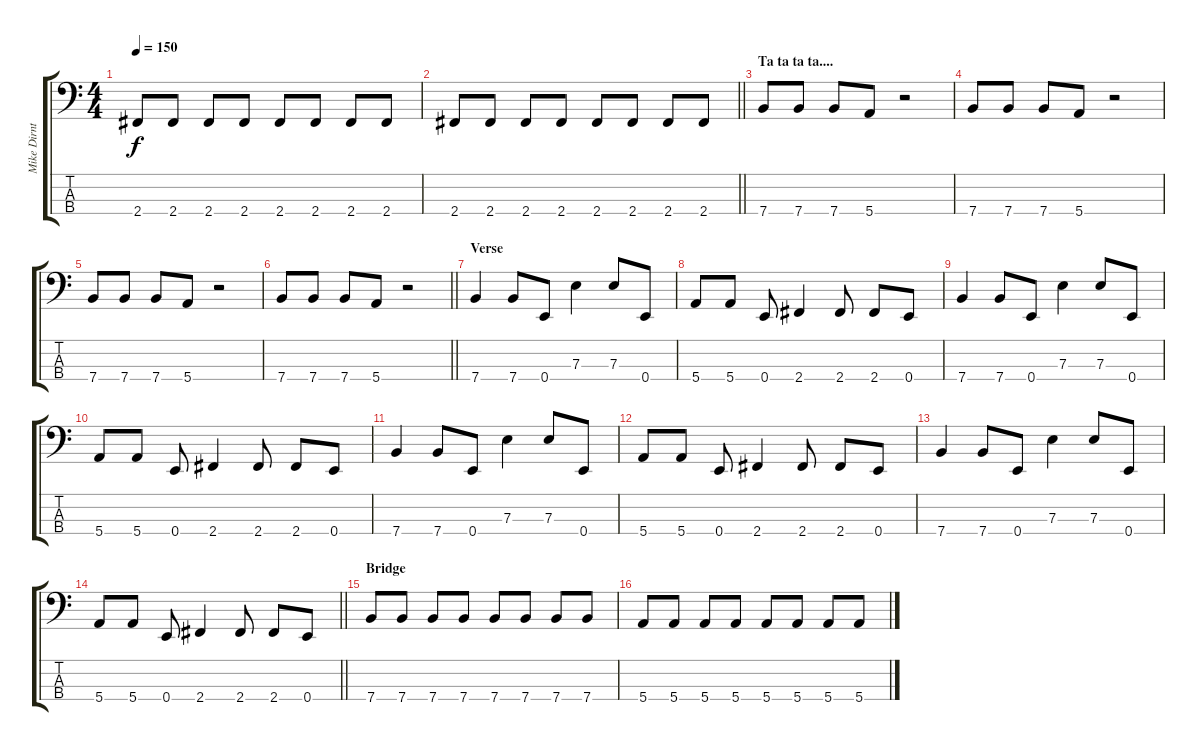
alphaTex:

\track ("Mike Dirnt" "Mike Dirnt") {instrument electricbassfinger}
\staff {score tabs}
\tuning (G2 D2 A1 E1) {hide}
\ts (4 4)
\tempo 150
\clef f4
\ks c
2.4.8{dy f} 2.4.8 2.4.8 2.4.8 2.4.8 2.4.8 2.4.8 2.4.8 |
\barLineRight lightlight
2.4.8 2.4.8 2.4.8 2.4.8 2.4.8 2.4.8 2.4.8 2.4.8 |
\section ("" "Ta ta ta ta....")
7.4.8 7.4.8 7.4.8 5.4.8 r.2 |
7.4.8 7.4.8 7.4.8 5.4.8 r.2 |
7.4.8 7.4.8 7.4.8 5.4.8 r.2 |
\barLineRight lightlight
7.4.8 7.4.8 7.4.8 5.4.8 r.2 |
\section ("" "Verse")
7.4.4 7.4.8 0.4.8 7.3.4 7.3.8 0.4.8 |
5.4.8 5.4.8 0.4.8 2.4.4 2.4.8 2.4.8 0.4.8 |
7.4.4 7.4.8 0.4.8 7.3.4 7.3.8 0.4.8 |
5.4.8 5.4.8 0.4.8 2.4.4 2.4.8 2.4.8 0.4.8 |
7.4.4 7.4.8 0.4.8 7.3.4 7.3.8 0.4.8 |
5.4.8 5.4.8 0.4.8 2.4.4 2.4.8 2.4.8 0.4.8 |
7.4.4 7.4.8 0.4.8 7.3.4 7.3.8 0.4.8 |
\barLineRight lightlight
5.4.8 5.4.8 0.4.8 2.4.4 2.4.8 2.4.8 0.4.8 |
\section ("" "Bridge")
7.4.8 7.4.8 7.4.8 7.4.8 7.4.8 7.4.8 7.4.8 7.4.8 |
5.4.8 5.4.8 5.4.8 5.4.8 5.4.8 5.4.8 5.4.8 5.4.8
